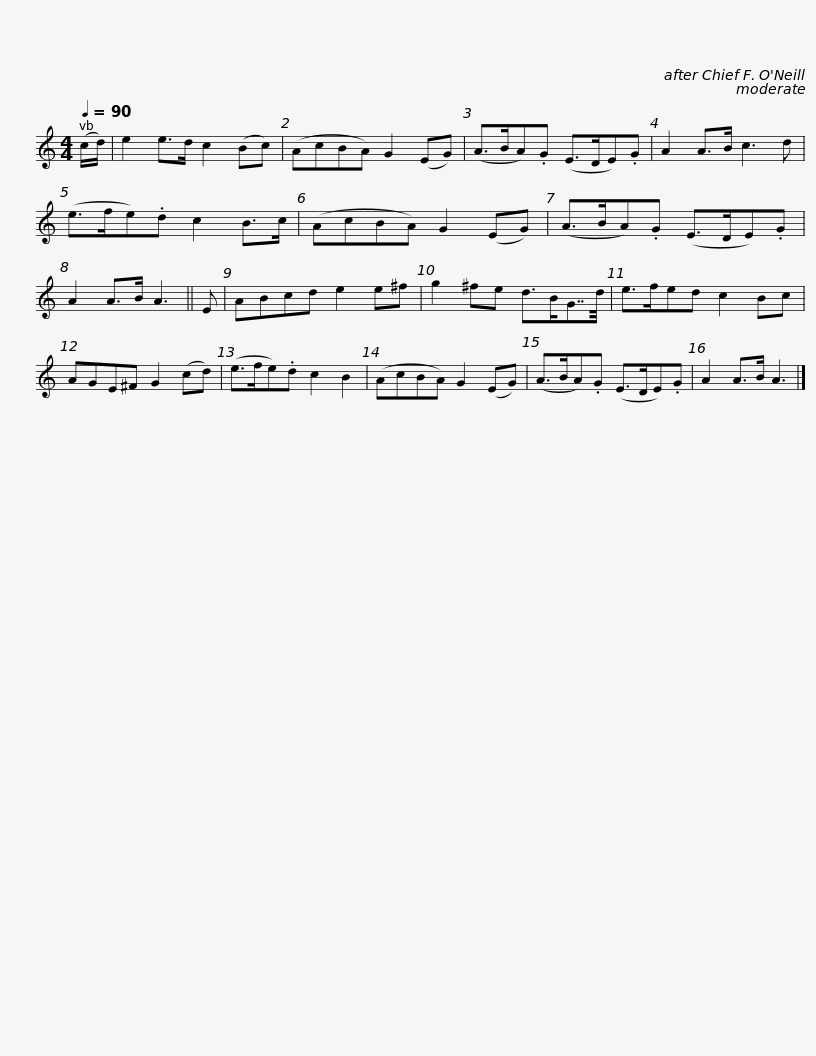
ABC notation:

X:1
L:1/8
Q:1/4=90
M:4/4
I:linebreak $
K:C
V:1 treble
V:1
 (c/d/) | e2 e>d c2 (Bc) | (AcBA) G2 (EG) | (A>BA).G (E>DE).G | A2 A>B c3 d | %5
 (e>fe).d c2 B>c | (AcBA) G2 (EG) |$ (A>BA).G (E>DE).G | A2 A>B A3 || E | %10
 ABcd e2 e^f | g2 ^fe d>BG7/4d/4 | e>fed c2 Bc |$ AGE^F G2 (cd) | (e>fe).d c2 B2 | %15
 (AcBA) G2 (EG) | (A>BA).G (E>DE).G | A2 A>B A3 |] %18
